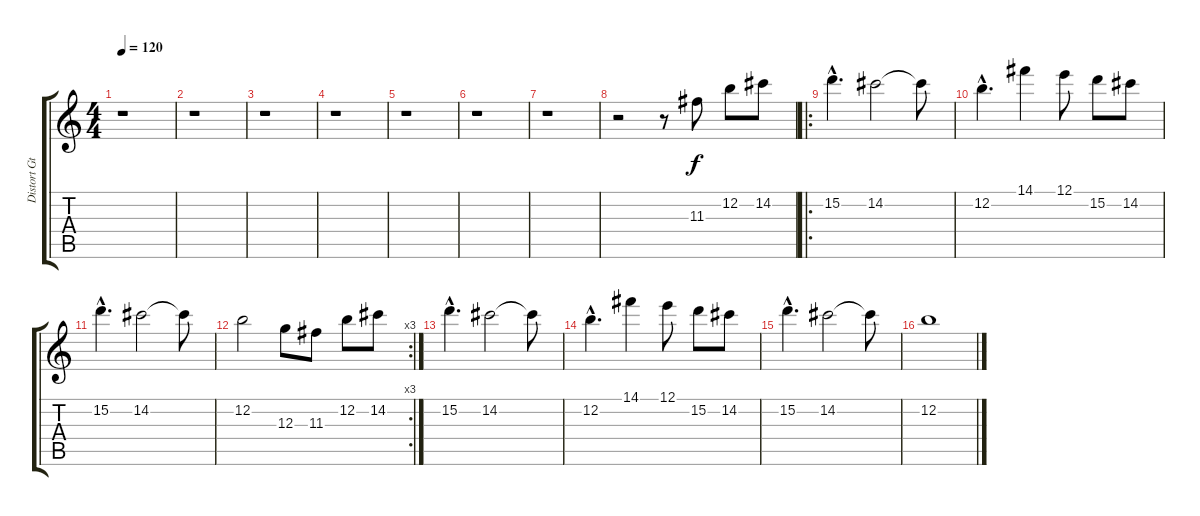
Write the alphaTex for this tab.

\track ("Distort Gtr" "Distort Gt") {instrument overdrivenguitar}
\staff {score tabs}
\tuning (E4 B3 G3 D3 A2 D2) {hide}
\ts (4 4)
\tempo 120
\clef g2
\ks c
r.1{dy f instrument overdrivenguitar} |
r.1 |
r.1 |
r.1 |
r.1 |
r.1 |
r.1 |
r.2{volume 10} r.8 11.3.8 12.2.8 14.2.8 |
\ro
15.2{hac}.4{d} 14.2.2 14.2{t}.8 |
12.2{hac}.4{d} 14.1.4 12.1.8 15.2.8 14.2.8 |
15.2{hac}.4{d} 14.2.2 14.2{t}.8 |
\rc 3
12.2.2 12.3.8 11.3.8 12.2.8 14.2.8 |
15.2{hac}.4{d} 14.2.2 14.2{t}.8 |
12.2{hac}.4{d} 14.1.4 12.1.8 15.2.8 14.2.8 |
15.2{hac}.4{d} 14.2.2 14.2{t}.8 |
12.2.1
